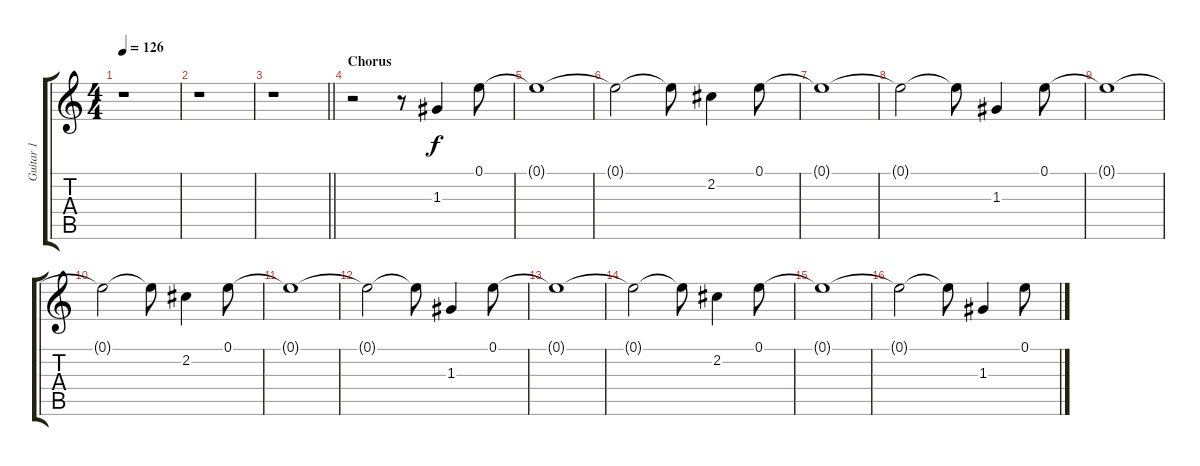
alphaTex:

\track ("Guitar 1" "Guitar 1") {instrument overdrivenguitar}
\staff {score tabs}
\tuning (E4 B3 G3 D3 A2 E2) {hide}
\ts (4 4)
\tempo 126
\clef g2
\ks c
r.1{dy f} |
r.1 |
\barLineRight lightlight
r.1 |
\section ("" "Chorus")
r.2 r.8 1.3.4 0.1.8 |
0.1{t}.1 |
0.1{t}.2 0.1{t}.8 2.2.4{volume 13} 0.1.8 |
0.1{t}.1 |
0.1{t}.2 0.1{t}.8 1.3.4{volume 5} 0.1.8{volume 13} |
0.1{t}.1 |
0.1{t}.2 0.1{t}.8 2.2.4{volume 13} 0.1.8 |
0.1{t}.1 |
0.1{t}.2 0.1{t}.8 1.3.4{volume 13} 0.1.8 |
0.1{t}.1 |
0.1{t}.2 0.1{t}.8 2.2.4{volume 13} 0.1.8 |
0.1{t}.1 |
0.1{t}.2 0.1{t}.8 1.3.4{volume 13} 0.1.8
